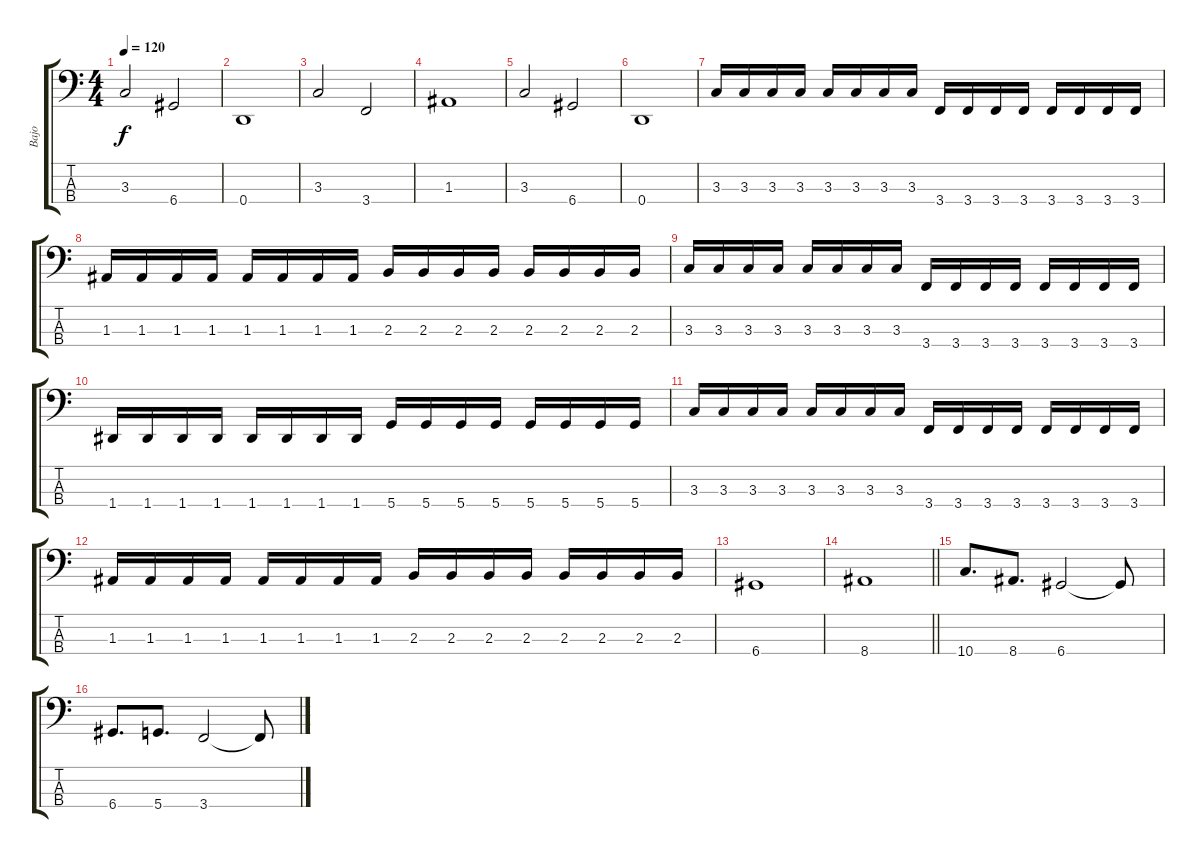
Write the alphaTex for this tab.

\track ("Bajo" "Bajo") {instrument electricbassfinger}
\staff {score tabs}
\tuning (G2 D2 A1 D1) {hide}
\ts (4 4)
\tempo 120
\clef f4
\ks c
3.3.2{dy f} 6.4.2 |
0.4.1 |
3.3.2 3.4.2 |
1.3.1 |
3.3.2 6.4.2 |
0.4.1 |
3.3.16 3.3.16 3.3.16 3.3.16 3.3.16 3.3.16 3.3.16 3.3.16 3.4.16 3.4.16 3.4.16 3.4.16 3.4.16 3.4.16 3.4.16 3.4.16 |
1.3.16 1.3.16 1.3.16 1.3.16 1.3.16 1.3.16 1.3.16 1.3.16 2.3.16 2.3.16 2.3.16 2.3.16 2.3.16 2.3.16 2.3.16 2.3.16 |
3.3.16 3.3.16 3.3.16 3.3.16 3.3.16 3.3.16 3.3.16 3.3.16 3.4.16 3.4.16 3.4.16 3.4.16 3.4.16 3.4.16 3.4.16 3.4.16 |
1.4.16 1.4.16 1.4.16 1.4.16 1.4.16 1.4.16 1.4.16 1.4.16 5.4.16 5.4.16 5.4.16 5.4.16 5.4.16 5.4.16 5.4.16 5.4.16 |
3.3.16 3.3.16 3.3.16 3.3.16 3.3.16 3.3.16 3.3.16 3.3.16 3.4.16 3.4.16 3.4.16 3.4.16 3.4.16 3.4.16 3.4.16 3.4.16 |
1.3.16 1.3.16 1.3.16 1.3.16 1.3.16 1.3.16 1.3.16 1.3.16 2.3.16 2.3.16 2.3.16 2.3.16 2.3.16 2.3.16 2.3.16 2.3.16 |
6.4.1 |
\barLineRight lightlight
8.4.1 |
10.4.8{d} 8.4.8{d} 6.4.2 6.4{t}.8 |
6.4.8{d} 5.4.8{d} 3.4.2 3.4{t}.8
